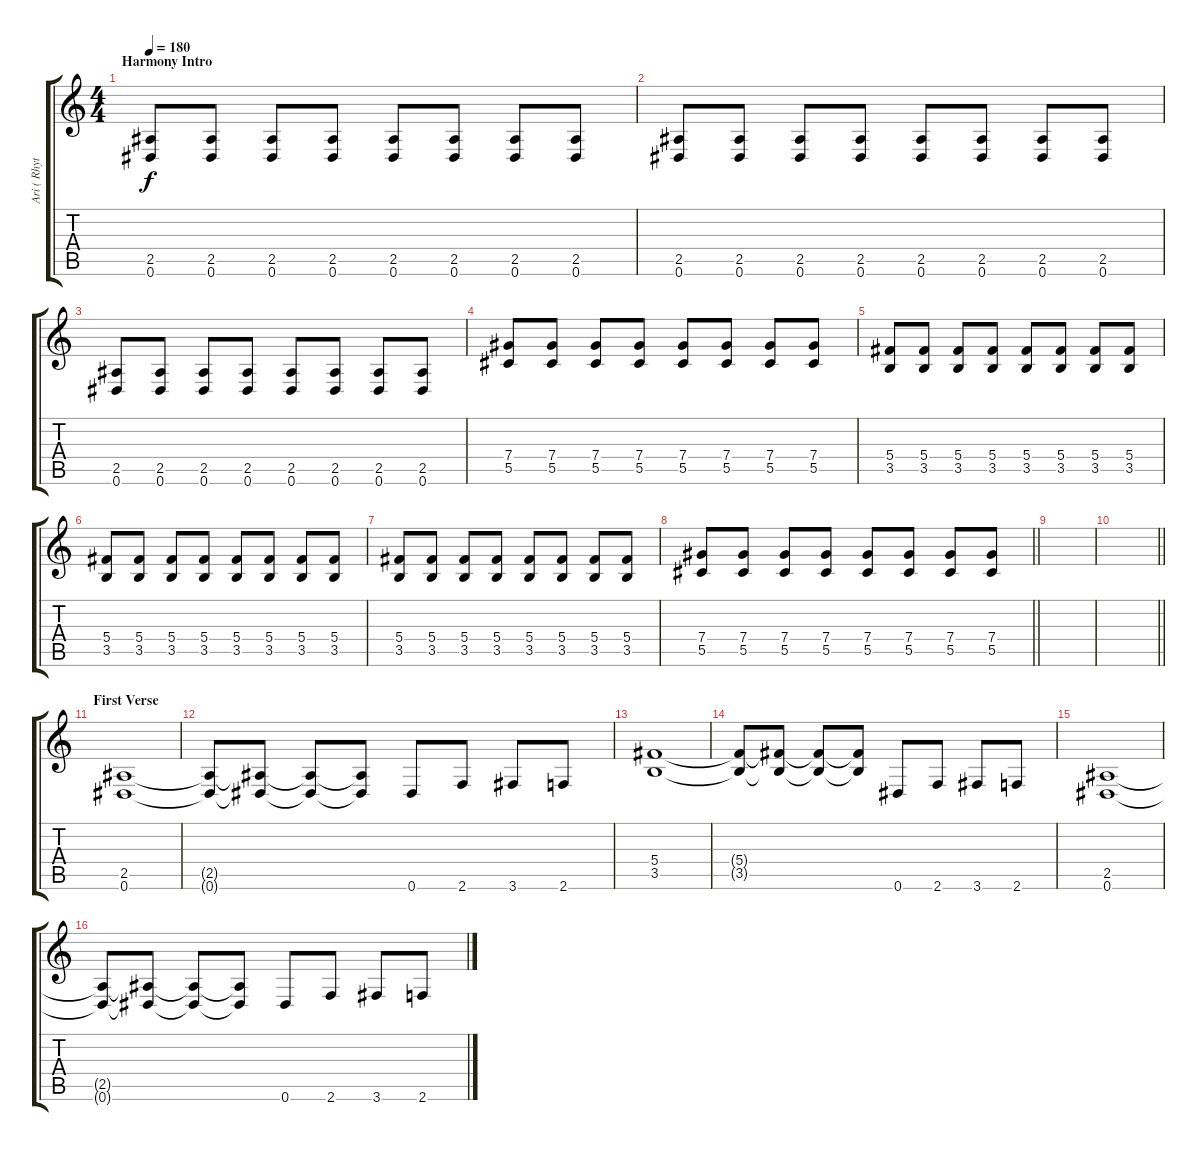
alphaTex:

\track ("Ari ( Rhythm )" "Ari ( Rhyt") {instrument distortionguitar}
\staff {score tabs}
\tuning (Eb4 Bb3 Gb3 Db3 Ab2 Eb2) {hide}
\ts (4 4)
\section ("" "Harmony Intro")
\tempo 180
\clef g2
\ks c
(2.5 0.6).8{dy f} (2.5 0.6).8 (2.5 0.6).8 (2.5 0.6).8 (2.5 0.6).8 (2.5 0.6).8 (2.5 0.6).8 (2.5 0.6).8 |
(2.5 0.6).8 (2.5 0.6).8 (2.5 0.6).8 (2.5 0.6).8 (2.5 0.6).8 (2.5 0.6).8 (2.5 0.6).8 (2.5 0.6).8 |
(2.5 0.6).8 (2.5 0.6).8 (2.5 0.6).8 (2.5 0.6).8 (2.5 0.6).8 (2.5 0.6).8 (2.5 0.6).8 (2.5 0.6).8 |
(7.4 5.5).8 (7.4 5.5).8 (7.4 5.5).8 (7.4 5.5).8 (7.4 5.5).8 (7.4 5.5).8 (7.4 5.5).8 (7.4 5.5).8 |
(5.4 3.5).8 (5.4 3.5).8 (5.4 3.5).8 (5.4 3.5).8 (5.4 3.5).8 (5.4 3.5).8 (5.4 3.5).8 (5.4 3.5).8 |
(5.4 3.5).8 (5.4 3.5).8 (5.4 3.5).8 (5.4 3.5).8 (5.4 3.5).8 (5.4 3.5).8 (5.4 3.5).8 (5.4 3.5).8 |
(5.4 3.5).8 (5.4 3.5).8 (5.4 3.5).8 (5.4 3.5).8 (5.4 3.5).8 (5.4 3.5).8 (5.4 3.5).8 (5.4 3.5).8 |
\barLineRight lightlight
(7.4 5.5).8 (7.4 5.5).8 (7.4 5.5).8 (7.4 5.5).8 (7.4 5.5).8 (7.4 5.5).8 (7.4 5.5).8 (7.4 5.5).8 |
|
\barLineRight lightlight
|
\section ("" "First Verse")
(2.5 0.6).1 |
(2.5{t} 0.6{t}).8 (2.5{t} 0.6{t}).8 (2.5{t} 0.6{t}).8 (2.5{t} 0.6{t}).8 0.6.8 2.6.8 3.6.8 2.6.8 |
(5.4 3.5).1 |
(5.4{t} 3.5{t}).8 (5.4{t} 3.5{t}).8 (5.4{t} 3.5{t}).8 (5.4{t} 3.5{t}).8 0.6.8 2.6.8 3.6.8 2.6.8 |
(2.5 0.6).1 |
(2.5{t} 0.6{t}).8 (2.5{t} 0.6{t}).8 (2.5{t} 0.6{t}).8 (2.5{t} 0.6{t}).8 0.6.8 2.6.8 3.6.8 2.6.8
